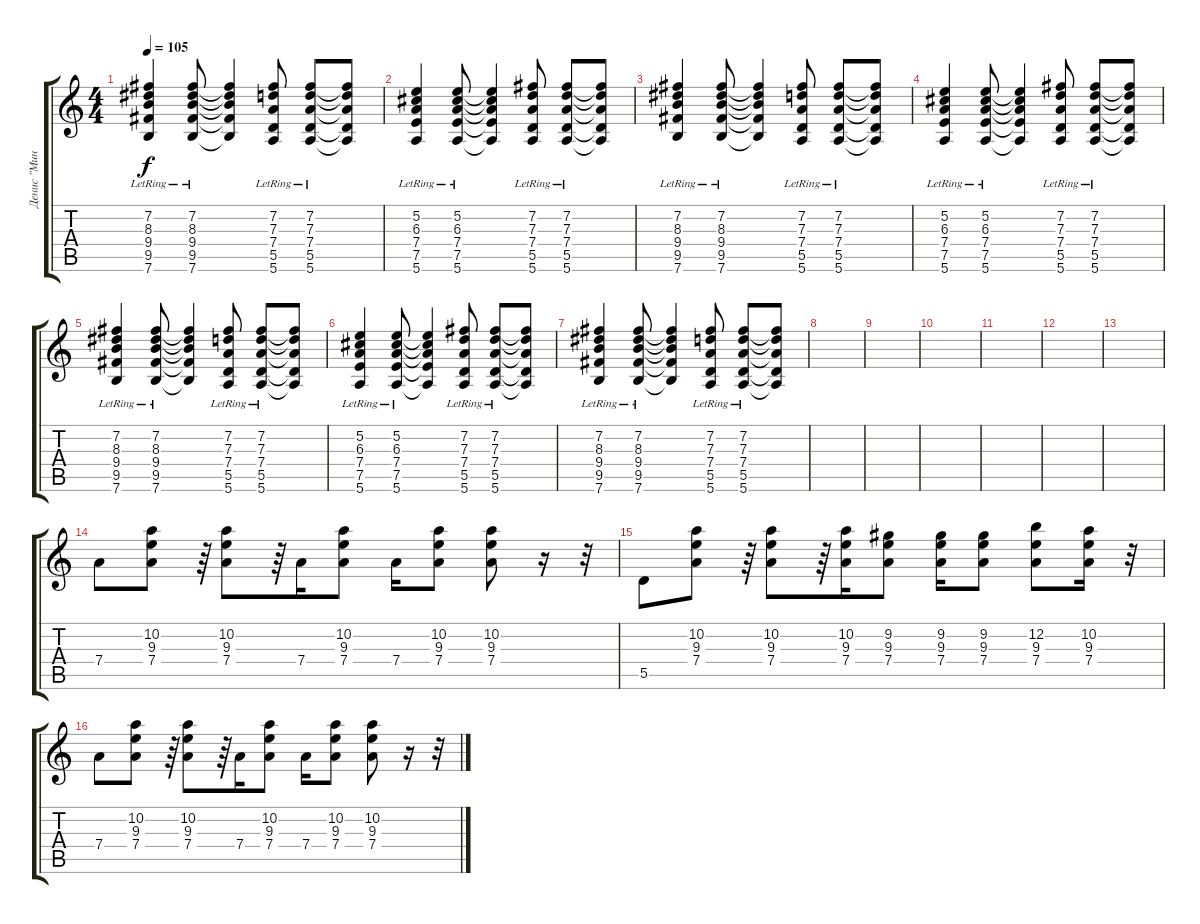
\track ("Денис \"Минор\" Самойленко" "Денис \"Мин") {instrument electricguitarclean}
\staff {score tabs}
\tuning (E4 B3 G3 D3 A2 E2) {hide}
\ts (4 4)
\tempo 105
\clef g2
\ks c
(7.2{lr} 8.3{lr} 9.4{lr} 9.5{lr} 7.6{lr}).4{dy f} (7.2{lr} 8.3{lr} 9.4{lr} 9.5{lr} 7.6{lr}).8 (7.2{t} 8.3{t} 9.4{t} 9.5{t} 7.6{t}).4 (7.2{lr} 7.3{lr} 7.4{lr} 5.5{lr} 5.6{lr}).8 (7.2{lr} 7.3{lr} 7.4{lr} 5.5{lr} 5.6{lr}).8 (7.2{t} 7.3{t} 7.4{t} 5.5{t} 5.6{t}).8 |
(5.2{lr} 6.3{lr} 7.4{lr} 7.5{lr} 5.6{lr}).4 (5.2{lr} 6.3{lr} 7.4{lr} 7.5{lr} 5.6{lr}).8 (5.2{t} 6.3{t} 7.4{t} 7.5{t} 5.6{t}).4 (7.2{lr} 7.3{lr} 7.4{lr} 5.5{lr} 5.6{lr}).8 (7.2{lr} 7.3{lr} 7.4{lr} 5.5{lr} 5.6{lr}).8 (7.2{t} 7.3{t} 7.4{t} 5.5{t} 5.6{t}).8 |
(7.2{lr} 8.3{lr} 9.4{lr} 9.5{lr} 7.6{lr}).4 (7.2{lr} 8.3{lr} 9.4{lr} 9.5{lr} 7.6{lr}).8 (7.2{t} 8.3{t} 9.4{t} 9.5{t} 7.6{t}).4 (7.2{lr} 7.3{lr} 7.4{lr} 5.5{lr} 5.6{lr}).8 (7.2{lr} 7.3{lr} 7.4{lr} 5.5{lr} 5.6{lr}).8 (7.2{t} 7.3{t} 7.4{t} 5.5{t} 5.6{t}).8 |
(5.2{lr} 6.3{lr} 7.4{lr} 7.5{lr} 5.6{lr}).4 (5.2{lr} 6.3{lr} 7.4{lr} 7.5{lr} 5.6{lr}).8 (5.2{t} 6.3{t} 7.4{t} 7.5{t} 5.6{t}).4 (7.2{lr} 7.3{lr} 7.4{lr} 5.5{lr} 5.6{lr}).8 (7.2{lr} 7.3{lr} 7.4{lr} 5.5{lr} 5.6{lr}).8 (7.2{t} 7.3{t} 7.4{t} 5.5{t} 5.6{t}).8 |
(7.2{lr} 8.3{lr} 9.4{lr} 9.5{lr} 7.6{lr}).4 (7.2{lr} 8.3{lr} 9.4{lr} 9.5{lr} 7.6{lr}).8 (7.2{t} 8.3{t} 9.4{t} 9.5{t} 7.6{t}).4 (7.2{lr} 7.3{lr} 7.4{lr} 5.5{lr} 5.6{lr}).8 (7.2{lr} 7.3{lr} 7.4{lr} 5.5{lr} 5.6{lr}).8 (7.2{t} 7.3{t} 7.4{t} 5.5{t} 5.6{t}).8 |
(5.2{lr} 6.3{lr} 7.4{lr} 7.5{lr} 5.6{lr}).4 (5.2{lr} 6.3{lr} 7.4{lr} 7.5{lr} 5.6{lr}).8 (5.2{t} 6.3{t} 7.4{t} 7.5{t} 5.6{t}).4 (7.2{lr} 7.3{lr} 7.4{lr} 5.5{lr} 5.6{lr}).8 (7.2{lr} 7.3{lr} 7.4{lr} 5.5{lr} 5.6{lr}).8 (7.2{t} 7.3{t} 7.4{t} 5.5{t} 5.6{t}).8 |
(7.2{lr} 8.3{lr} 9.4{lr} 9.5{lr} 7.6{lr}).4 (7.2{lr} 8.3{lr} 9.4{lr} 9.5{lr} 7.6{lr}).8 (7.2{t} 8.3{t} 9.4{t} 9.5{t} 7.6{t}).4 (7.2{lr} 7.3{lr} 7.4{lr} 5.5{lr} 5.6{lr}).8 (7.2{lr} 7.3{lr} 7.4{lr} 5.5{lr} 5.6{lr}).8 (7.2{t} 7.3{t} 7.4{t} 5.5{t} 5.6{t}).8 |
|
|
|
|
|
|
7.4.8{instrument distortionguitar} (10.2 9.3 7.4).8 r.64 (10.2 9.3 7.4).8 r.64 7.4.16 (10.2 9.3 7.4).8 7.4.16 (10.2 9.3 7.4).8 (10.2 9.3 7.4).8 r.16 r.32 |
5.5.8{instrument distortionguitar} (10.2 9.3 7.4).8 r.64 (10.2 9.3 7.4).8 r.64 (10.2 9.3 7.4).16 (9.2 9.3 7.4).8 (9.2 9.3 7.4).16 (9.2 9.3 7.4).8 (12.2 9.3 7.4).8 (10.2 9.3 7.4).16 r.32 |
7.4.8{instrument distortionguitar} (10.2 9.3 7.4).8 r.64 (10.2 9.3 7.4).8 r.64 7.4.16 (10.2 9.3 7.4).8 7.4.16 (10.2 9.3 7.4).8 (10.2 9.3 7.4).8 r.16 r.32
